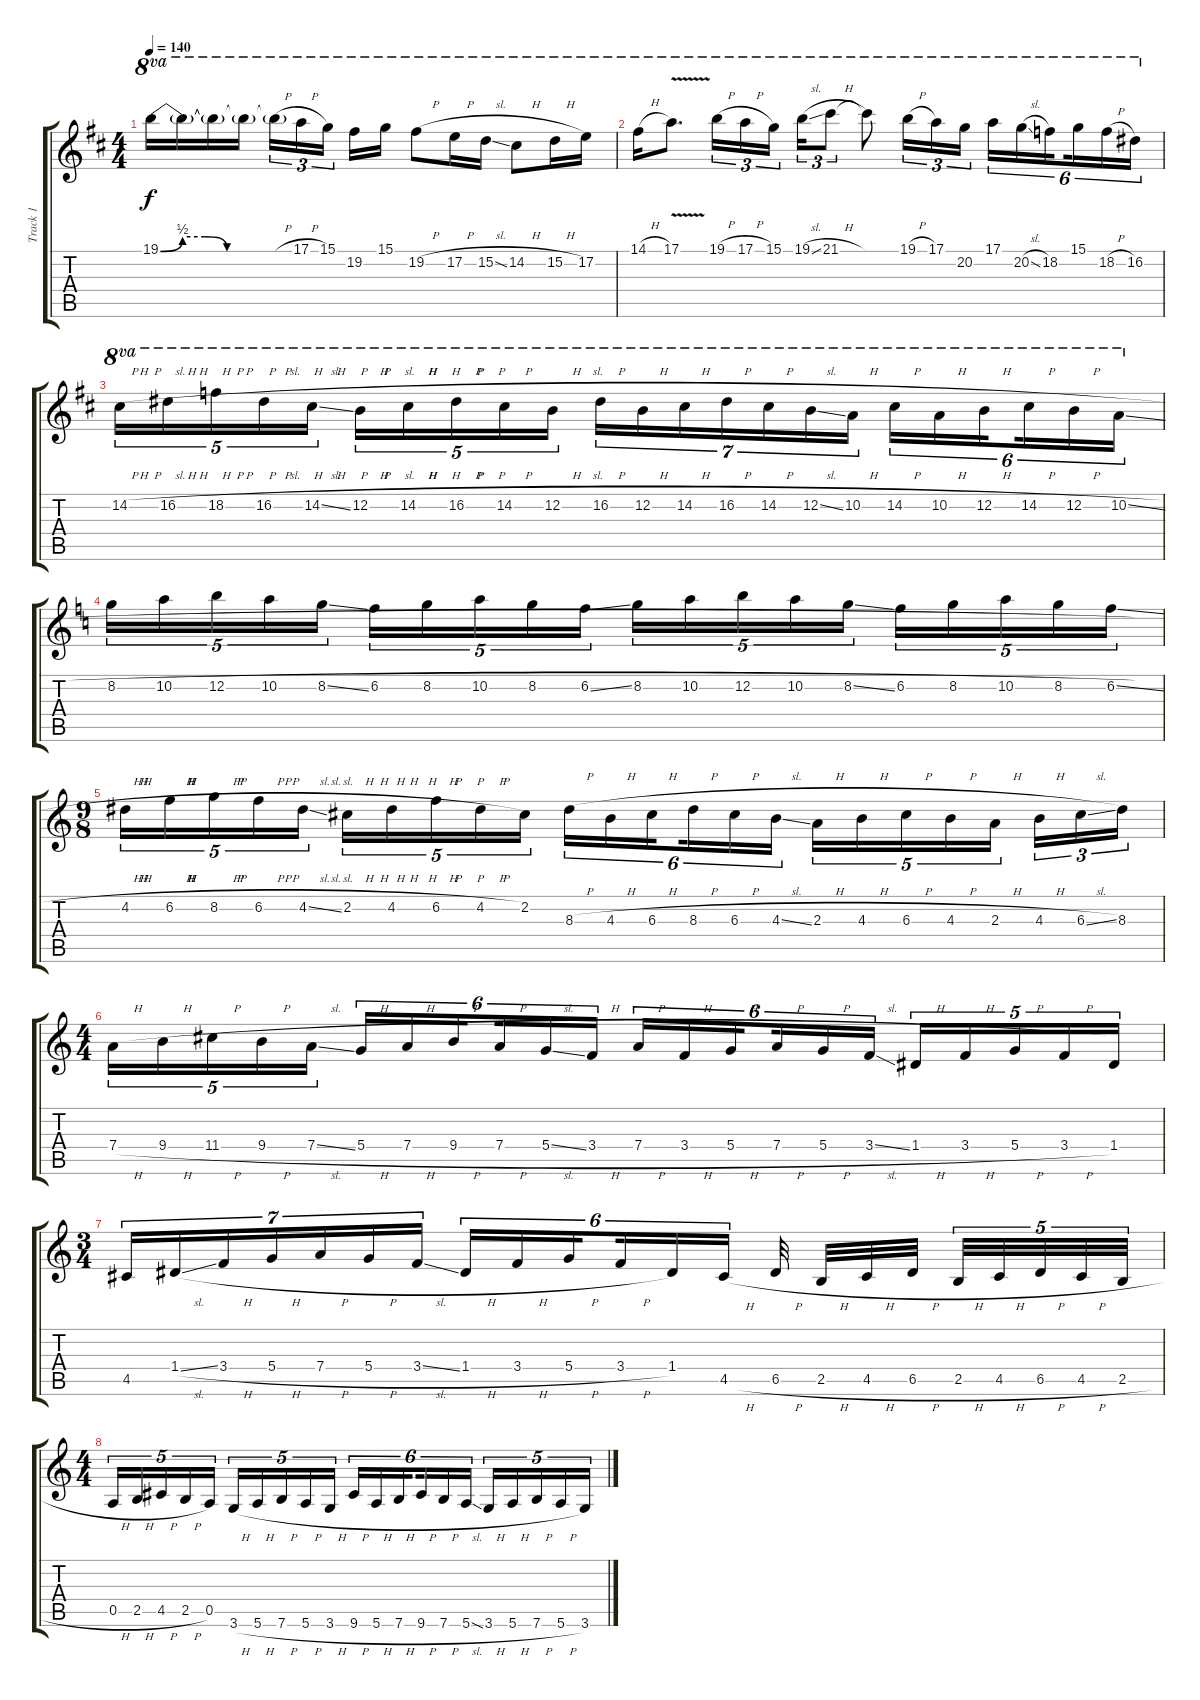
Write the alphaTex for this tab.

\track ("Track 1" "Track 1") {instrument distortionguitar}
\staff {score tabs}
\tuning (E4 B3 G3 D3 A2 E2) {hide}
\ts (4 4)
\tempo 140
\clef g2
\ks d
19.1{be (custom 0 0 10 2 20 2 30 0 60 0)}.16{ot 8va dy f} 19.1{t}.16{ot 8va} 19.1{t}.16{ot 8va} 19.1{t}.16{ot 8va} 19.1{h t}.16{tu (3 2) ot 8va} 17.1{h}.16{tu (3 2) ot 8va} 15.1.16{tu (3 2) ot 8va beam splitsecondary} 19.2.16{ot 8va} 15.1.16{ot 8va} 19.2{h}.8{ot 8va} 17.2{h}.16{ot 8va} 15.2{sl}.16{ot 8va} 14.2{h}.8{ot 8va} 15.2{h}.16{ot 8va} 17.2.16{ot 8va} |
14.1{h}.16{ot 8va} 17.1{v}.8{d ot 8va} 19.1{h}.16{tu (3 2) ot 8va} 17.1{h}.16{tu (3 2) ot 8va} 15.1.16{tu (3 2) ot 8va beam splitsecondary} 19.1{sl}.16{tu (3 2) ot 8va} 21.1{h}.8{tu (3 2) ot 8va} 21.1{t}.8{ot 8va} 19.1{h}.16{tu (3 2) ot 8va} 17.1.16{tu (3 2) ot 8va} 20.2.16{tu (3 2) ot 8va} 17.1.16{tu (6 4) ot 8va} 20.2{sl}.16{tu (6 4) ot 8va} 18.2.16{tu (6 4) ot 8va beam splitsecondary} 15.1.16{tu (6 4) ot 8va} 18.2{h}.16{tu (6 4) ot 8va} 16.2.16{tu (6 4) ot 8va} |
14.2{h}.16{tu (5 4) ot 8va} 16.2{h}.16{tu (5 4) ot 8va} 18.2{h}.16{tu (5 4) ot 8va} 16.2{h}.16{tu (5 4) ot 8va} 14.2{sl}.16{tu (5 4) ot 8va} 12.2{h}.16{tu (5 4) ot 8va} 14.2{h}.16{tu (5 4) ot 8va} 16.2{h}.16{tu (5 4) ot 8va} 14.2{h}.16{tu (5 4) ot 8va} 12.2{h}.16{tu (5 4) ot 8va} 16.2{h}.16{tu (7 4) ot 8va} 12.2{h}.16{tu (7 4) ot 8va} 14.2{h}.16{tu (7 4) ot 8va} 16.2{h}.16{tu (7 4) ot 8va} 14.2{h}.16{tu (7 4) ot 8va} 12.2{sl}.16{tu (7 4) ot 8va} 10.2{h}.16{tu (7 4) ot 8va} 14.2{h}.16{tu (6 4) ot 8va} 10.2{h}.16{tu (6 4) ot 8va} 12.2{h}.16{tu (6 4) ot 8va beam splitsecondary} 14.2{h}.16{tu (6 4) ot 8va} 12.2{h}.16{tu (6 4) ot 8va} 10.2{sl}.16{tu (6 4) ot 8va} |
\ks c
8.2{h}.16{tu (5 4)} 10.2{h}.16{tu (5 4)} 12.2{h}.16{tu (5 4)} 10.2{h}.16{tu (5 4)} 8.2{sl}.16{tu (5 4)} 6.2{h}.16{tu (5 4)} 8.2{h}.16{tu (5 4)} 10.2{h}.16{tu (5 4)} 8.2{h}.16{tu (5 4)} 6.2{sl}.16{tu (5 4)} 8.2{h}.16{tu (5 4)} 10.2{h}.16{tu (5 4)} 12.2{h}.16{tu (5 4)} 10.2{h}.16{tu (5 4)} 8.2{sl}.16{tu (5 4)} 6.2{h}.16{tu (5 4)} 8.2{h}.16{tu (5 4)} 10.2{h}.16{tu (5 4)} 8.2{h}.16{tu (5 4)} 6.2{sl}.16{tu (5 4)} |
\ts (9 8)
4.2{h}.16{tu (5 4)} 6.2{h}.16{tu (5 4)} 8.2{h}.16{tu (5 4)} 6.2{h}.16{tu (5 4)} 4.2{sl}.16{tu (5 4) beam splitsecondary} 2.2{h}.16{tu (5 4)} 4.2{h}.16{tu (5 4)} 6.2{h}.16{tu (5 4)} 4.2{h}.16{tu (5 4)} 2.2.16{tu (5 4) beam splitsecondary} 8.3{h}.16{tu (6 4)} 4.3{h}.16{tu (6 4)} 6.3{h}.16{tu (6 4) beam splitsecondary} 8.3{h}.16{tu (6 4)} 6.3{h}.16{tu (6 4)} 4.3{sl}.16{tu (6 4)} 2.3{h}.16{tu (5 4)} 4.3{h}.16{tu (5 4)} 6.3{h}.16{tu (5 4)} 4.3{h}.16{tu (5 4)} 2.3{h}.16{tu (5 4) beam splitsecondary} 4.3{h}.16{tu (3 2)} 6.3{sl}.16{tu (3 2)} 8.3.16{tu (3 2)} |
\ts (4 4)
7.4{h}.16{tu (5 4)} 9.4{h}.16{tu (5 4)} 11.4{h}.16{tu (5 4)} 9.4{h}.16{tu (5 4)} 7.4{sl}.16{tu (5 4)} 5.4{h}.16{tu (6 4)} 7.4{h}.16{tu (6 4)} 9.4{h}.16{tu (6 4) beam splitsecondary} 7.4{h}.16{tu (6 4)} 5.4{sl}.16{tu (6 4)} 3.4{h}.16{tu (6 4)} 7.4{h}.16{tu (6 4)} 3.4{h}.16{tu (6 4)} 5.4{h}.16{tu (6 4) beam splitsecondary} 7.4{h}.16{tu (6 4)} 5.4{h}.16{tu (6 4)} 3.4{sl}.16{tu (6 4)} 1.4{h}.16{tu (5 4)} 3.4{h}.16{tu (5 4)} 5.4{h}.16{tu (5 4)} 3.4{h}.16{tu (5 4)} 1.4.16{tu (5 4)} |
\ts (3 4)
4.5.16{tu (7 4)} 1.4{sl}.16{tu (7 4)} 3.4{h}.16{tu (7 4)} 5.4{h}.16{tu (7 4)} 7.4{h}.16{tu (7 4)} 5.4{h}.16{tu (7 4)} 3.4{sl}.16{tu (7 4)} 1.4{h}.16{tu (6 4)} 3.4{h}.16{tu (6 4)} 5.4{h}.16{tu (6 4) beam splitsecondary} 3.4{h}.16{tu (6 4)} 1.4.16{tu (6 4)} 4.5{h}.16{tu (6 4)} 6.5{h}.32 2.5{h}.32 4.5{h}.32 6.5{h}.32{beam splitsecondary} 2.5{h}.32{tu (5 4)} 4.5{h}.32{tu (5 4)} 6.5{h}.32{tu (5 4)} 4.5{h}.32{tu (5 4)} 2.5{h}.32{tu (5 4)} |
\ts (4 4)
0.5{h}.16{tu (5 4)} 2.5{h}.16{tu (5 4)} 4.5{h}.16{tu (5 4)} 2.5{h}.16{tu (5 4)} 0.5.16{tu (5 4)} 3.6{h}.16{tu (5 4)} 5.6{h}.16{tu (5 4)} 7.6{h}.16{tu (5 4)} 5.6{h}.16{tu (5 4)} 3.6{h}.16{tu (5 4)} 9.6{h}.16{tu (6 4)} 5.6{h}.16{tu (6 4)} 7.6{h}.16{tu (6 4) beam splitsecondary} 9.6{h}.16{tu (6 4)} 7.6{h}.16{tu (6 4)} 5.6{sl}.16{tu (6 4)} 3.6{h}.16{tu (5 4)} 5.6{h}.16{tu (5 4)} 7.6{h}.16{tu (5 4)} 5.6{h}.16{tu (5 4)} 3.6{sl}.16{tu (5 4)}
